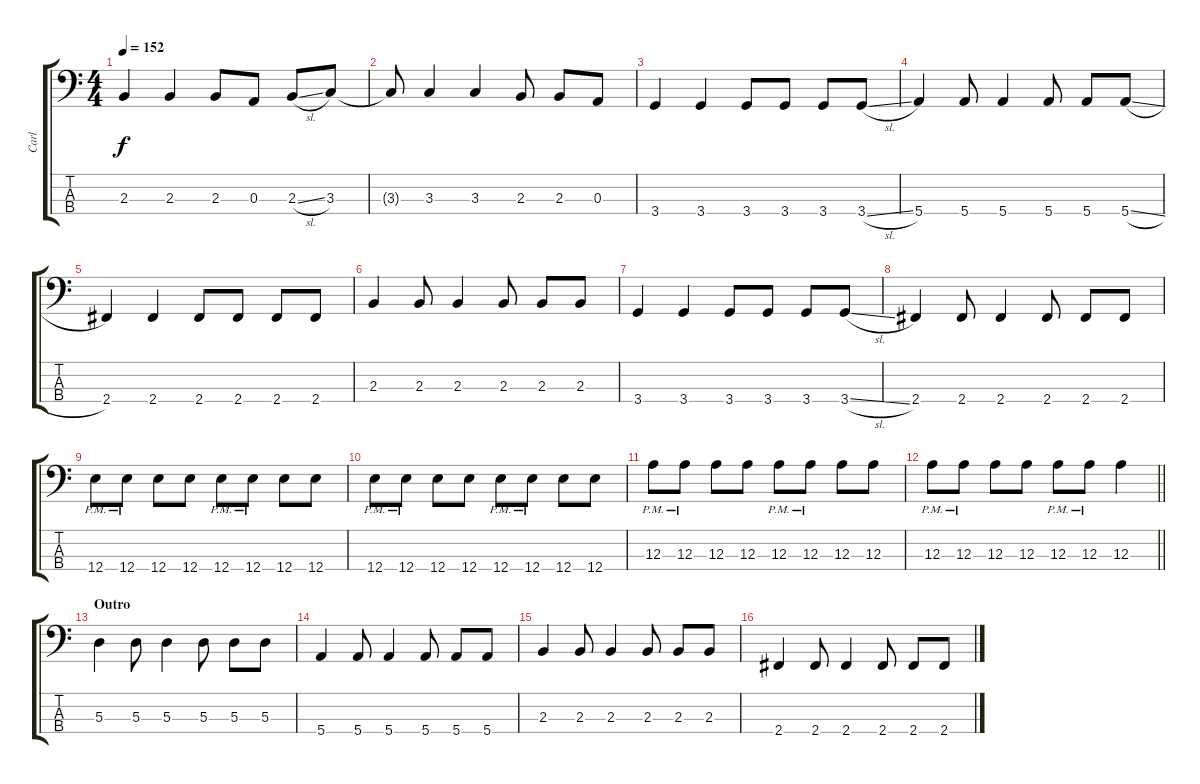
\track ("Carl" "Carl") {instrument electricbasspick}
\staff {score tabs}
\tuning (G2 D2 A1 E1) {hide}
\ts (4 4)
\tempo 152
\clef f4
\ks c
2.3.4{dy f} 2.3.4 2.3.8 0.3.8 2.3{sl}.8 3.3.8 |
3.3{t}.8 3.3.4 3.3.4 2.3.8 2.3.8 0.3.8 |
3.4.4 3.4.4 3.4.8 3.4.8 3.4.8 3.4{sl}.8 |
5.4.4 5.4.8 5.4.4 5.4.8 5.4.8 5.4{sl}.8 |
2.4.4 2.4.4 2.4.8 2.4.8 2.4.8 2.4.8 |
2.3.4 2.3.8 2.3.4 2.3.8 2.3.8 2.3.8 |
3.4.4 3.4.4 3.4.8 3.4.8 3.4.8 3.4{sl}.8 |
2.4.4 2.4.8 2.4.4 2.4.8 2.4.8 2.4.8 |
12.4{pm}.8 12.4{pm}.8 12.4.8 12.4.8 12.4{pm}.8 12.4{pm}.8 12.4.8 12.4.8 |
12.4{pm}.8 12.4{pm}.8 12.4.8 12.4.8 12.4{pm}.8 12.4{pm}.8 12.4.8 12.4.8 |
12.3{pm}.8 12.3{pm}.8 12.3.8 12.3.8 12.3{pm}.8 12.3{pm}.8 12.3.8 12.3.8 |
\barLineRight lightlight
12.3{pm}.8 12.3{pm}.8 12.3.8 12.3.8 12.3{pm}.8 12.3{pm}.8 12.3.4 |
\section ("" "Outro")
5.3.4 5.3.8 5.3.4 5.3.8 5.3.8 5.3.8 |
5.4.4 5.4.8 5.4.4 5.4.8 5.4.8 5.4.8 |
2.3.4 2.3.8 2.3.4 2.3.8 2.3.8 2.3.8 |
2.4.4 2.4.8 2.4.4 2.4.8 2.4.8 2.4{sl}.8
